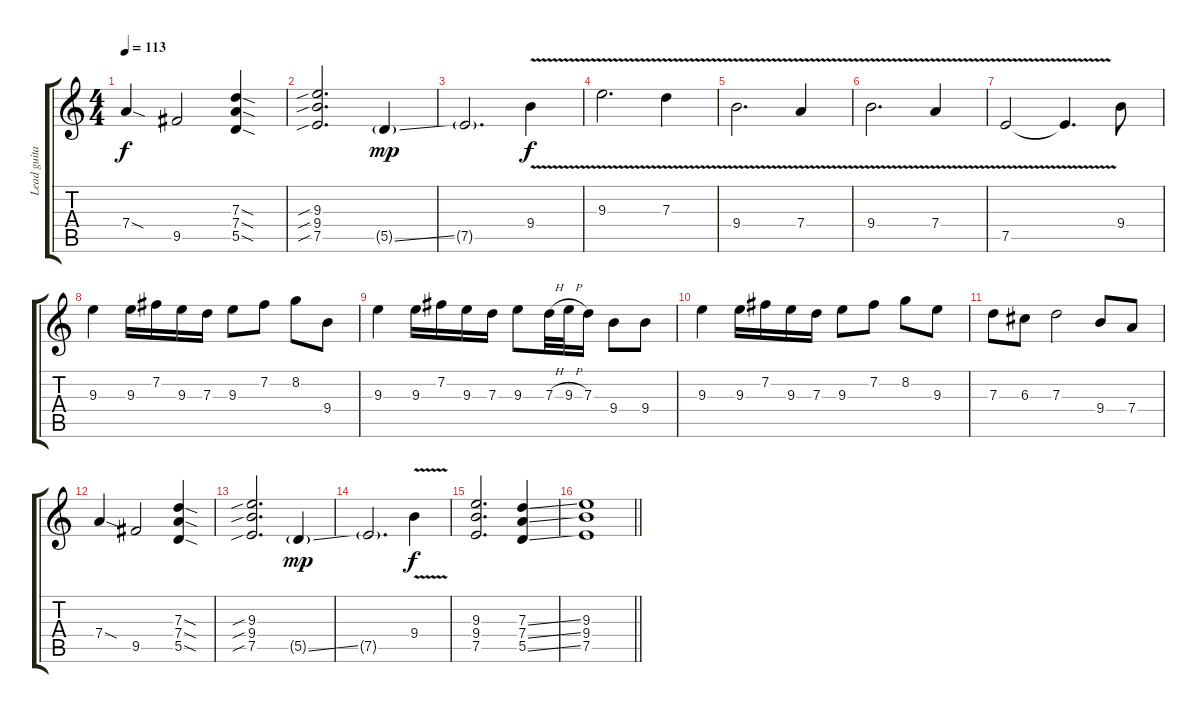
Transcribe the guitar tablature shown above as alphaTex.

\track ("Lead guitar 1" "Lead guita") {instrument overdrivenguitar}
\staff {score tabs}
\tuning (E4 B3 G3 D3 A2 E2) {hide}
\ts (4 4)
\tempo 113
\clef g2
\ks c
7.4{sod}.4{dy f} 9.5.2 (7.3{sod} 7.4{sod} 5.5{sod}).4 |
(9.3{sib} 9.4{sib} 7.5{sib}).2{d} 5.5{ss g}.4{dy mp} |
7.5{g}.2{d} 9.4{v}.4{dy f} |
9.3{v}.2{d} 7.3{v}.4 |
9.4{v}.2{d} 7.4{v}.4 |
9.4{v}.2{d} 7.4{v}.4 |
7.5{v}.2 7.5{t}.4{d} 9.4.8 |
9.3.4 9.3.16 7.2.16 9.3.16 7.3.16 9.3.8 7.2.8 8.2.8 9.4.8 |
9.3.4 9.3.16 7.2.16 9.3.16 7.3.16 9.3.8 7.3{h}.32 9.3{h}.32 7.3.16 9.4.8 9.4.8 |
9.3.4 9.3.16 7.2.16 9.3.16 7.3.16 9.3.8 7.2.8 8.2.8 9.3.8 |
7.3.8 6.3.8 7.3.2 9.4.8 7.4.8 |
7.4{sod}.4 9.5.2 (7.3{sod} 7.4{sod} 5.5{sod}).4 |
(9.3{sib} 9.4{sib} 7.5{sib}).2{d} 5.5{ss g}.4{dy mp} |
7.5{g}.2{d} 9.4{v}.4{dy f} |
(9.3 9.4 7.5).2{d} (7.3{ss} 7.4{ss} 5.5{ss}).4 |
\barLineRight lightlight
(9.3 9.4 7.5).1
